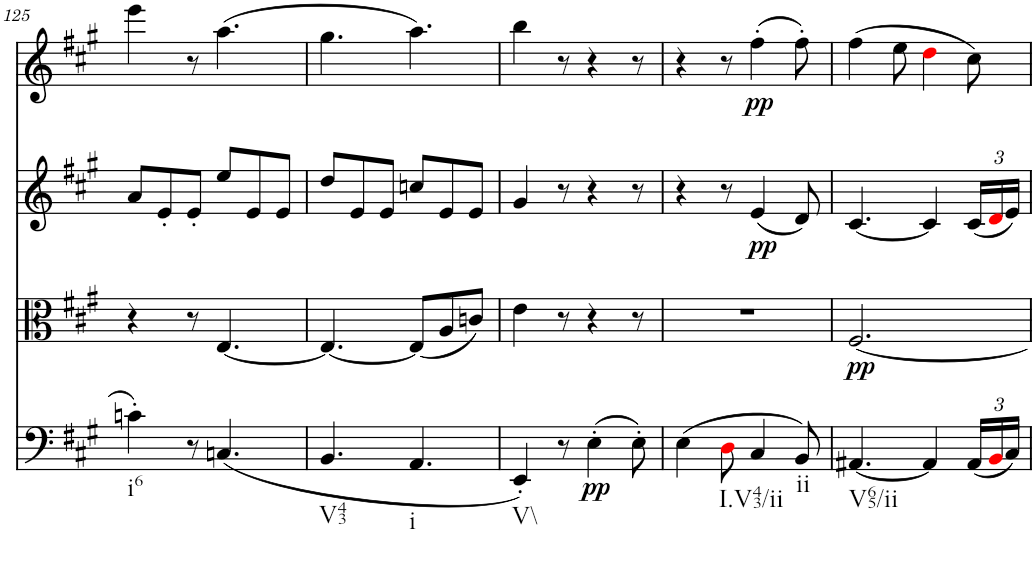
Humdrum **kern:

**kern	**dynam	**kern	**dynam	**kern	**dynam	**kern	**dynam
*part4	*part4	*part3	*part3	*part2	*part2	*part1	*part1
*staff4	*staff4	*staff3	*staff3	*staff2	*staff2	*staff1	*staff1
*I"Violoncello	*	*I"Viola	*	*I"Violin 2	*	*I"Violin 1	*
*I'Vc	*	*I'Vla	*	*I'Vln	*	*I'Vln	*
!!LO:PB:g=z
*clefC4	*	*clefC3	*	*clefG2	*	*clefG2	*
*k[f#c#g#]	*	*k[f#c#g#]	*	*k[f#c#g#]	*	*k[f#c#g#]	*
*A:	*	*A:	*	*A:	*	*A:	*
*M6/8	*	*M6/8	*	*M6/8	*	*M6/8	*
=125	=125	=125	=125	=125	=125	=125	=125
!LO:TX:b:t=i6	!	!	!	!	!	!	!
4cn'\	.	4r	.	8a/L	.	4eee\	.
.	.	.	.	8e'/	.	.	.
8r	.	8r	.	8e'/J	.	8r	.
(<4.Cn/	.	[4.E/	.	8ee/L	.	(4.aa\	.
.	.	.	.	8e/	.	.	.
.	.	.	.	8e/J	.	.	.
=126	=126	=126	=126	=126	=126	=126	=126
!LO:TX:b:t=V43	!	!	!	!	!	!	!
4.BB/	.	4.E/_	.	8dd/L	.	4.gg#\	.
.	.	.	.	8e/	.	.	.
.	.	.	.	8e/J	.	.	.
!LO:TX:b:t=i	!	!	!	!	!	!	!
4.AA/	.	(8E/L]	.	8ccn/L	.	4.aa\)	.
.	.	8A/	.	8e/	.	.	.
.	.	8cn/J)	.	8e/J	.	.	.
=127	=127	=127	=127	=127	=127	=127	=127
!LO:TX:b:t=V\\	!	!	!	!	!	!	!
4EE'/)	.	4e\	.	4g#/	.	4bb\	.
8r	.	8r	.	8r	.	8r	.
!	!LO:DY:b	!	!	!	!	!	!
(4E'\	pp	4r	.	4r	.	4r	.
8E'\)	.	8r	.	8r	.	8r	.
=128	=128	=128	=128	=128	=128	=128	=128
(4E\	.	2.r	.	4r	.	4r	.
8Di\	.	.	.	8r	.	8r	.
!LO:TX:b:t=I.V43/ii	!	!	!	!	!	!	!
!	!	!	!	!	!LO:DY:b	!	!LO:DY:b
4C#/	.	.	.	(4e/	pp	(4ff#'\	pp
!LO:TX:b:t=ii	!	!	!	!	!	!	!
8BB/)	.	.	.	8d/)	.	8ff#'\)	.
=129	=129	=129	=129	=129	=129	=129	=129
!LO:TX:b:t=V65/ii	!	!	!	!	!	!	!
!	!	!	!LO:DY:b	!	!	!	!
[4.AA#X/	.	[2.F#/	pp	[4.c#/	.	(4ff#\	.
.	.	.	.	.	.	8ee\	.
4AA#/]	.	.	.	4c#/]	.	4ddi\	.
*Xbrackettup	*	*	*	*Xbrackettup	*	*	*
(24AA#/LL	.	.	.	(24c#/LL	.	8cc#\)	.
24BBi/	.	.	.	24di/	.	.	.
24C#/JJ)	.	.	.	24e/JJ)	.	.	.
=	=	=	=	=	=	=	=
*-	*-	*-	*-	*-	*-	*-	*-
